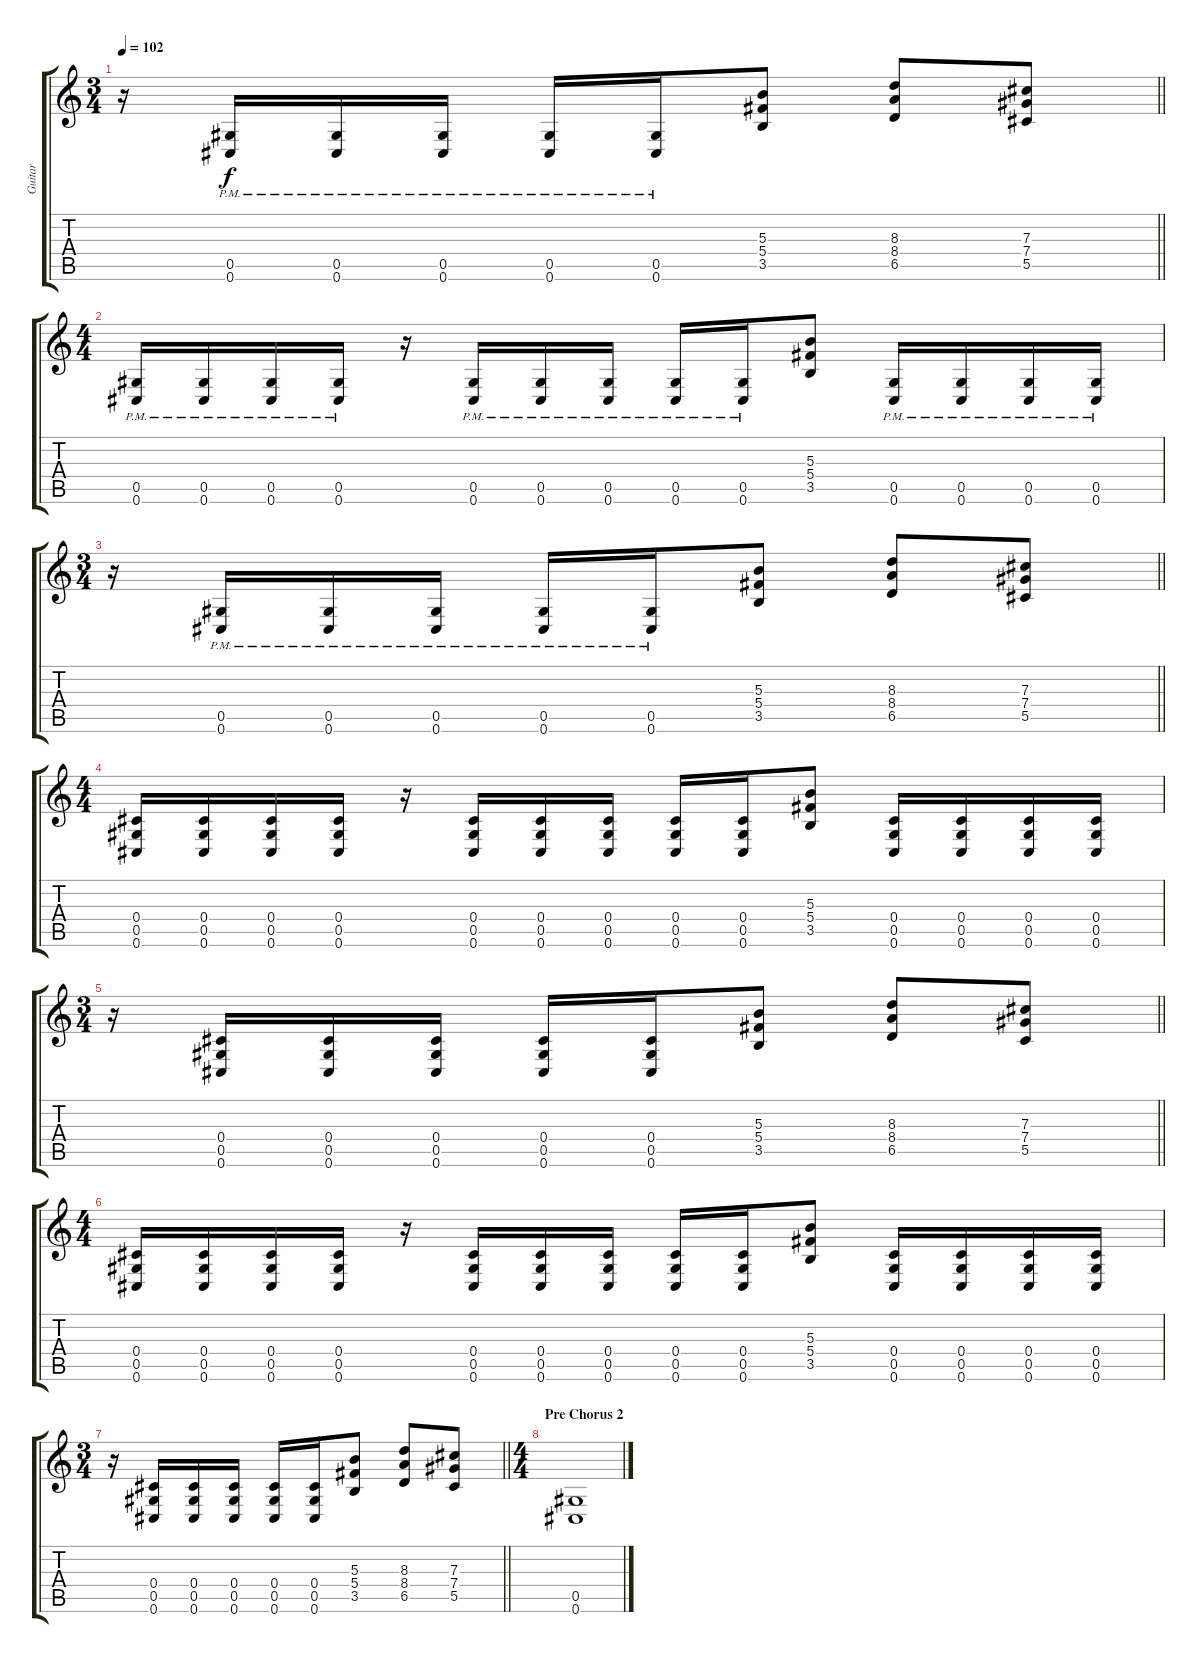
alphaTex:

\track ("Guitar" "Guitar") {instrument overdrivenguitar}
\staff {score tabs}
\tuning (Eb4 Bb3 Gb3 Db3 Ab2 Db2) {hide}
\ts (3 4)
\tempo 102
\clef g2
\barLineRight lightlight
\ks c
r.16{dy f} (0.5{pm} 0.6{pm}).16 (0.5{pm} 0.6{pm}).16 (0.5{pm} 0.6{pm}).16 (0.5{pm} 0.6{pm}).16 (0.5{pm} 0.6{pm}).16 (5.3 5.4 3.5).8 (8.3 8.4 6.5).8 (7.3 7.4 5.5).8 |
\ts (4 4)
(0.5{pm} 0.6{pm}).16 (0.5{pm} 0.6{pm}).16 (0.5{pm} 0.6{pm}).16 (0.5{pm} 0.6{pm}).16 r.16 (0.5{pm} 0.6{pm}).16 (0.5{pm} 0.6{pm}).16 (0.5{pm} 0.6{pm}).16 (0.5{pm} 0.6{pm}).16 (0.5{pm} 0.6{pm}).16 (5.3 5.4 3.5).8 (0.5{pm} 0.6{pm}).16 (0.5{pm} 0.6{pm}).16 (0.5{pm} 0.6{pm}).16 (0.5{pm} 0.6{pm}).16 |
\ts (3 4)
\barLineRight lightlight
r.16 (0.5{pm} 0.6{pm}).16 (0.5{pm} 0.6{pm}).16 (0.5{pm} 0.6{pm}).16 (0.5{pm} 0.6{pm}).16 (0.5{pm} 0.6{pm}).16 (5.3 5.4 3.5).8 (8.3 8.4 6.5).8 (7.3 7.4 5.5).8 |
\ts (4 4)
(0.4 0.5 0.6).16 (0.4 0.5 0.6).16 (0.4 0.5 0.6).16 (0.4 0.5 0.6).16 r.16 (0.4 0.5 0.6).16 (0.4 0.5 0.6).16 (0.4 0.5 0.6).16 (0.4 0.5 0.6).16 (0.4 0.5 0.6).16 (5.3 5.4 3.5).8 (0.4 0.5 0.6).16 (0.4 0.5 0.6).16 (0.4 0.5 0.6).16 (0.4 0.5 0.6).16 |
\ts (3 4)
\barLineRight lightlight
r.16 (0.4 0.5 0.6).16 (0.4 0.5 0.6).16 (0.4 0.5 0.6).16 (0.4 0.5 0.6).16 (0.4 0.5 0.6).16 (5.3 5.4 3.5).8 (8.3 8.4 6.5).8 (7.3 7.4 5.5).8 |
\ts (4 4)
(0.4 0.5 0.6).16 (0.4 0.5 0.6).16 (0.4 0.5 0.6).16 (0.4 0.5 0.6).16 r.16 (0.4 0.5 0.6).16 (0.4 0.5 0.6).16 (0.4 0.5 0.6).16 (0.4 0.5 0.6).16 (0.4 0.5 0.6).16 (5.3 5.4 3.5).8 (0.4 0.5 0.6).16 (0.4 0.5 0.6).16 (0.4 0.5 0.6).16 (0.4 0.5 0.6).16 |
\ts (3 4)
\barLineRight lightlight
r.16 (0.4 0.5 0.6).16 (0.4 0.5 0.6).16 (0.4 0.5 0.6).16 (0.4 0.5 0.6).16 (0.4 0.5 0.6).16 (5.3 5.4 3.5).8 (8.3 8.4 6.5).8 (7.3 7.4 5.5).8 |
\ts (4 4)
\section ("" "Pre Chorus 2")
(0.5 0.6).1
